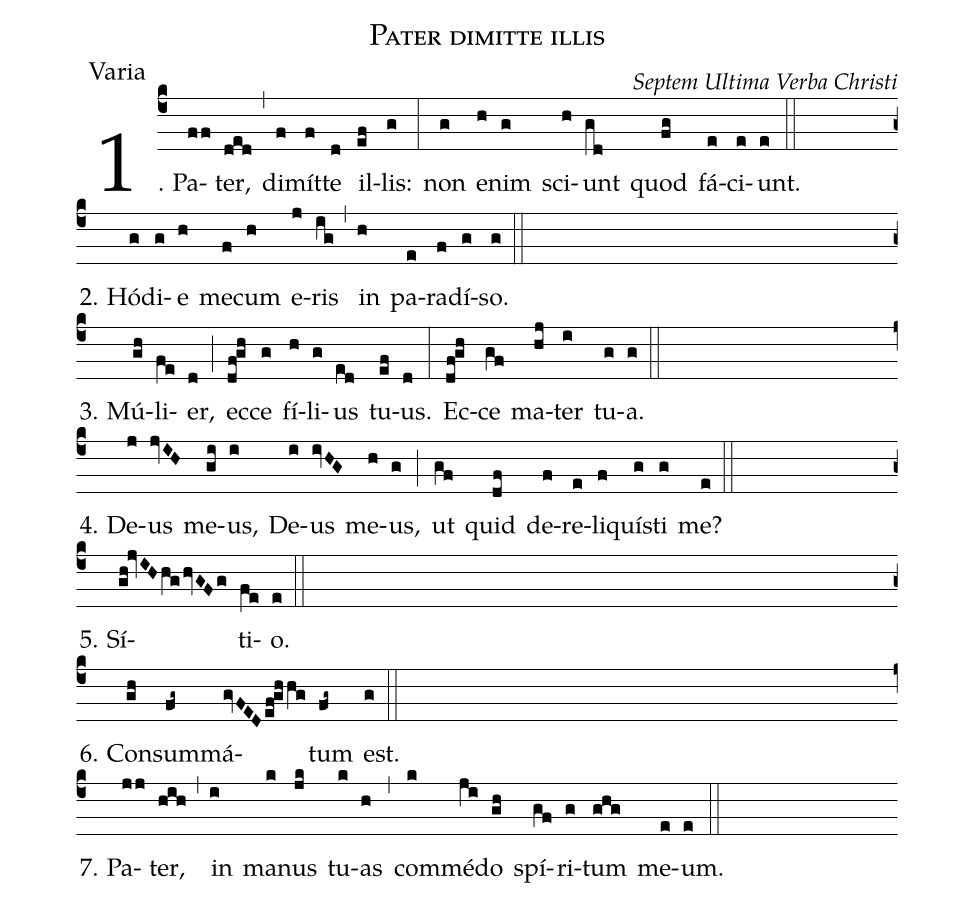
name:Pater dimitte illis;
office-part:Varia;
commentary:Septem Ultima Verba Christi;
%%
(c4) 1. Pa(ff)ter,(ded) (,) di(f)mít(f)te(d) il(ef)lis:(g) (:) non(g) e(h)nim(g) sci(h)unt(gd) quod(fg) fá(e)ci(e)unt.(e) (::) (Z)

2. Hó(g)di(g)e(h) me(f)cum(h) e(j)ris(ig) (,) in(h) pa(e)ra(f)dí(g)so.(g) (::)(Z)

3. Mú(gh)li(fe)er,(d) (;) ec(df!gh)ce(g) fí(h)li(g)us(ed) tu(ef)us.(d) (:) Ec(df!gh)ce(gf) ma(hj)ter(i) tu(g)a.(g) (::)(Z)

4. De(j)us(jvIH) me(gi)us,(i) De(i)us(ivHG) me(h)us,(g) (;) ut(gf) quid(df) de(f)re(e)li(f)quí(g)sti(g) me?(e) (::)(Z)

5. Sí(gh!jvIHhg/hvGFg)ti(fe)o.(e) (::)(Z)

 6. Con(gh)sum(fg~)má(gvFED/ef!ghhg)tum(fg~) est.(g) (::)(Z)

7. Pa(jj)ter,(hih) (,) in(i) ma(k)nus(jk) tu(k)as(h) (,) com(k)mé(ji)do(gh) spí(gf)ri(g)tum(ghg) me(e)um.(e::)
